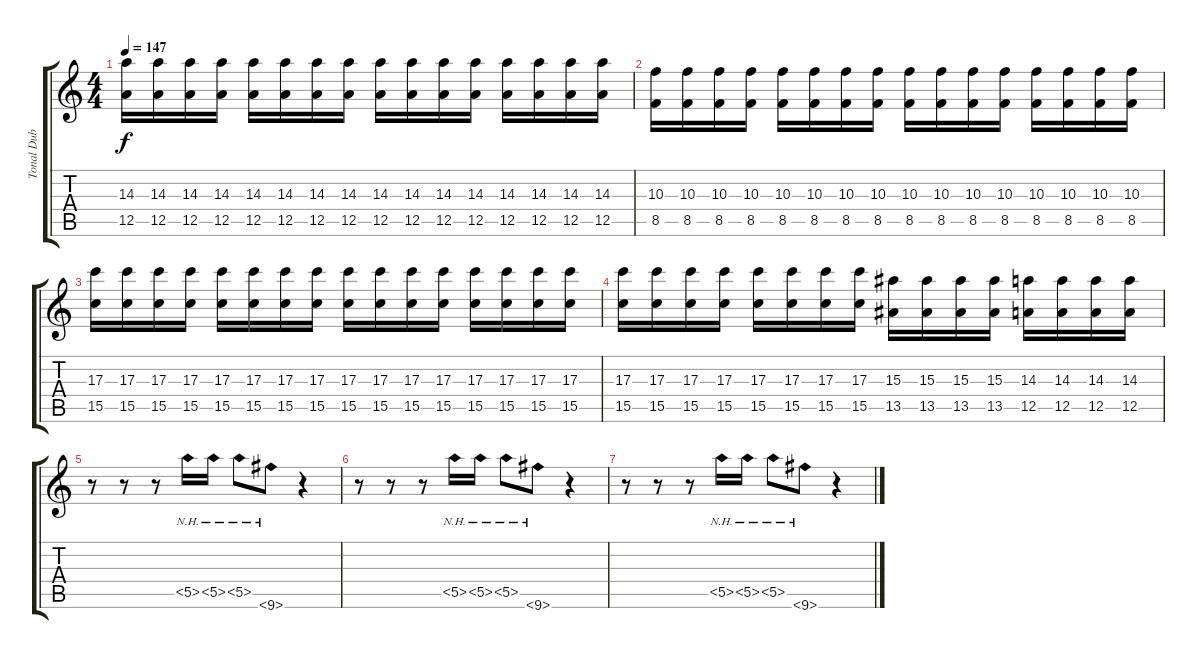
\track ("Tonal Dub II" "Tonal Dub ") {instrument overdrivenguitar}
\staff {score tabs}
\tuning (E4 B3 G3 D3 A2 D2) {hide}
\ts (4 4)
\tempo 147
\clef g2
\ks c
(14.3 12.5).16{dy f} (14.3 12.5).16 (14.3 12.5).16 (14.3 12.5).16 (14.3 12.5).16 (14.3 12.5).16 (14.3 12.5).16 (14.3 12.5).16 (14.3 12.5).16 (14.3 12.5).16 (14.3 12.5).16 (14.3 12.5).16 (14.3 12.5).16 (14.3 12.5).16 (14.3 12.5).16 (14.3 12.5).16 |
(10.3 8.5).16 (10.3 8.5).16 (10.3 8.5).16 (10.3 8.5).16 (10.3 8.5).16 (10.3 8.5).16 (10.3 8.5).16 (10.3 8.5).16 (10.3 8.5).16 (10.3 8.5).16 (10.3 8.5).16 (10.3 8.5).16 (10.3 8.5).16 (10.3 8.5).16 (10.3 8.5).16 (10.3 8.5).16 |
(17.3 15.5).16 (17.3 15.5).16 (17.3 15.5).16 (17.3 15.5).16 (17.3 15.5).16 (17.3 15.5).16 (17.3 15.5).16 (17.3 15.5).16 (17.3 15.5).16 (17.3 15.5).16 (17.3 15.5).16 (17.3 15.5).16 (17.3 15.5).16 (17.3 15.5).16 (17.3 15.5).16 (17.3 15.5).16 |
(17.3 15.5).16 (17.3 15.5).16 (17.3 15.5).16 (17.3 15.5).16 (17.3 15.5).16 (17.3 15.5).16 (17.3 15.5).16 (17.3 15.5).16 (15.3 13.5).16 (15.3 13.5).16 (15.3 13.5).16 (15.3 13.5).16 (14.3 12.5).16 (14.3 12.5).16 (14.3 12.5).16 (14.3 12.5).16 |
r.8 r.8 r.8 5.5{nh}.16 5.5{nh}.16 5.5{nh}.8 9.6{nh}.8 r.4 |
r.8 r.8 r.8 5.5{nh}.16 5.5{nh}.16 5.5{nh}.8 9.6{nh}.8 r.4 |
r.8 r.8 r.8 5.5{nh}.16 5.5{nh}.16 5.5{nh}.8 9.6{nh}.8 r.4
